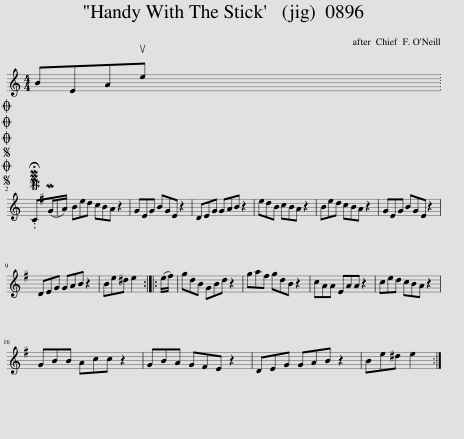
X:1
L:1/8
M:4/4
I:linebreak $
K:C
V:1 treble
V:1
 BEAue x2002 |$SOSOOO .!fermata!PMTC(MG/A/) | Bed cBA z2 | GEG BGE z2 | DEG GAB z2 | %5
 edB cBA z2 | Bed cBA z2 | GEG BGE z2 |$ DEG GAB z2 | Be^d e2 :: %10
 (e/^f/) | gdB GBd z2 | ga^f gdB z2 | cAA EAA z2 | ced cBA z2 |$ %15
 GBB Acc z2 | GBA G^FE z2 | DEG GAB z2 | Be^d e2 :| %19
